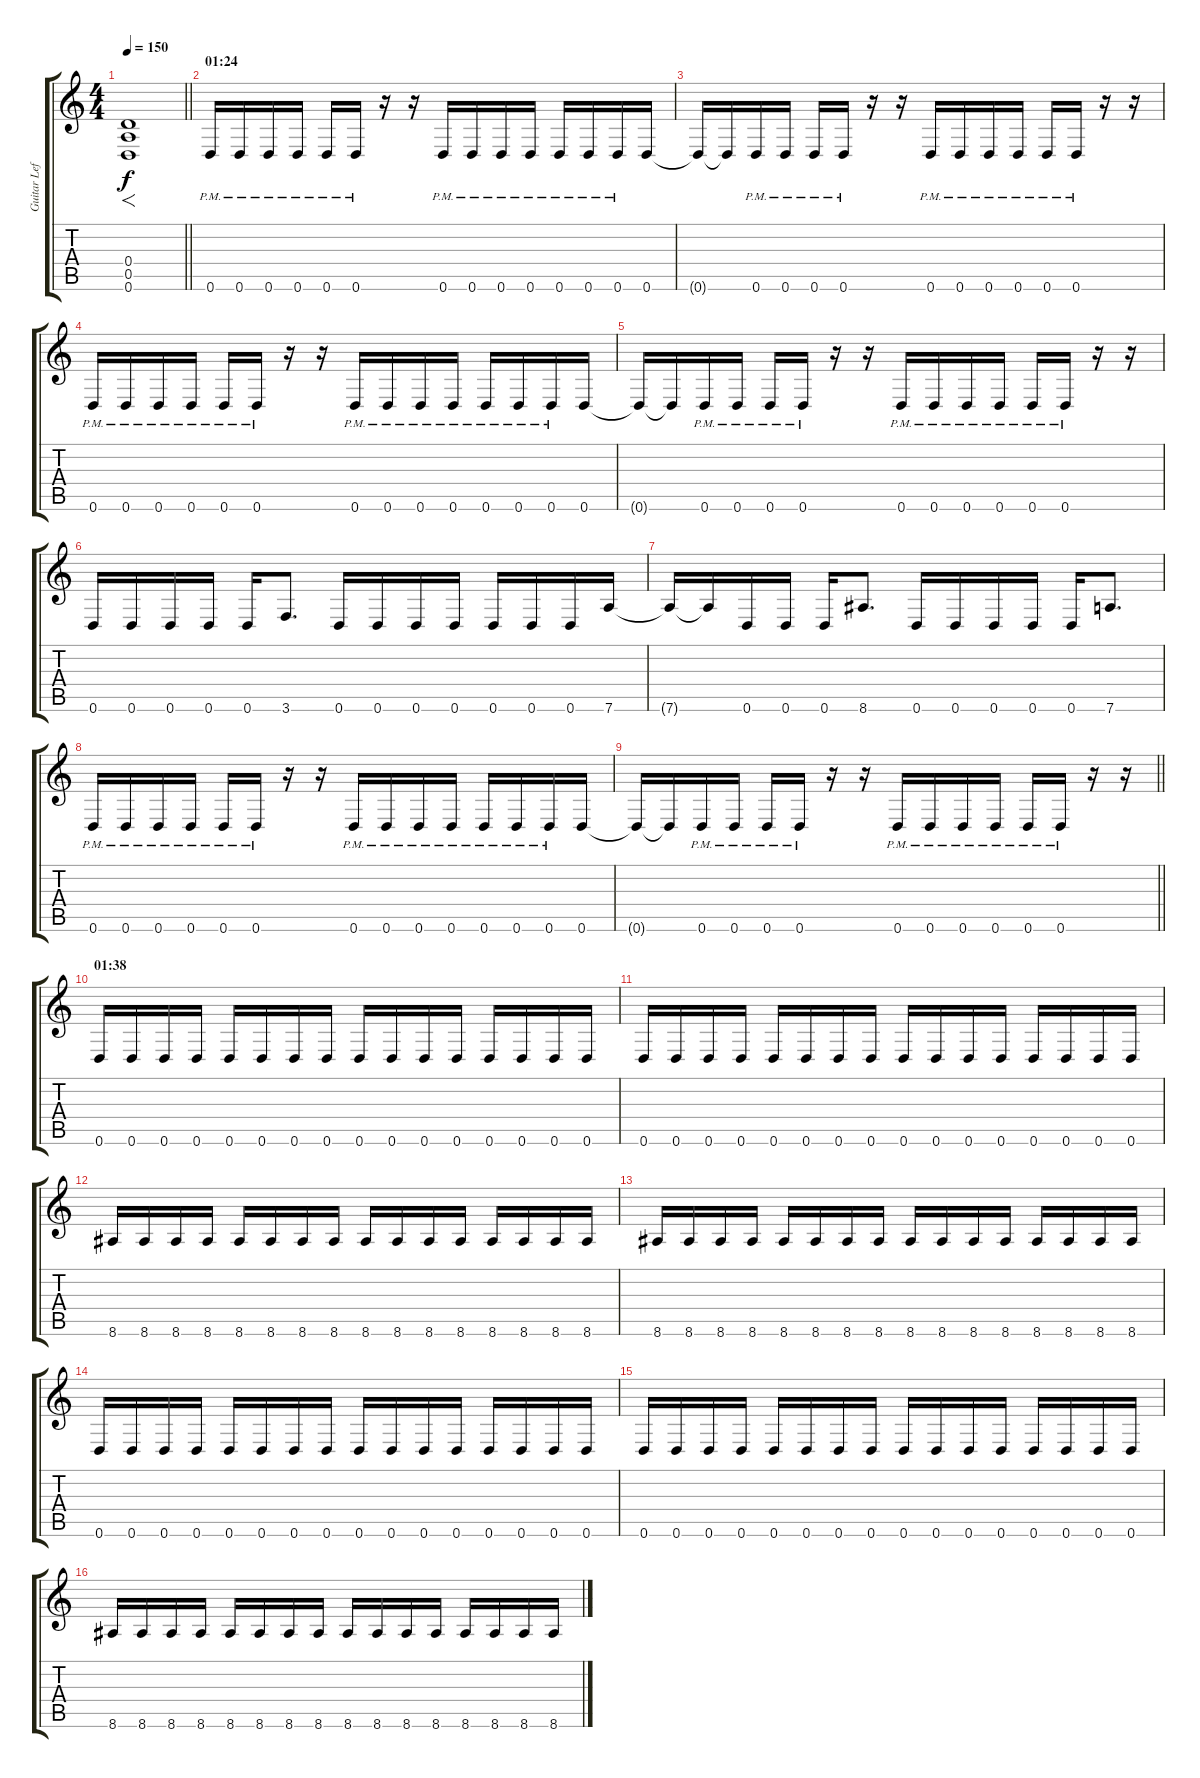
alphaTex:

\track ("Guitar Left" "Guitar Lef") {instrument overdrivenguitar}
\staff {score tabs}
\tuning (E4 B3 G3 D3 A2 D2) {hide}
\ts (4 4)
\tempo 150
\clef g2
\barLineRight lightlight
\ks c
(0.4 0.5 0.6).1{f dy f} |
\section ("" "01:24")
0.6{pm}.16 0.6{pm}.16 0.6{pm}.16 0.6{pm}.16 0.6{pm}.16 0.6{pm}.16 r.16 r.16 0.6{pm}.16 0.6{pm}.16 0.6{pm}.16 0.6{pm}.16 0.6{pm}.16 0.6{pm}.16 0.6{pm}.16 0.6.16 |
0.6{t}.16 0.6{t}.16 0.6{pm}.16 0.6{pm}.16 0.6{pm}.16 0.6{pm}.16 r.16 r.16 0.6{pm}.16 0.6{pm}.16 0.6{pm}.16 0.6{pm}.16 0.6{pm}.16 0.6{pm}.16 r.16 r.16 |
0.6{pm}.16 0.6{pm}.16 0.6{pm}.16 0.6{pm}.16 0.6{pm}.16 0.6{pm}.16 r.16 r.16 0.6{pm}.16 0.6{pm}.16 0.6{pm}.16 0.6{pm}.16 0.6{pm}.16 0.6{pm}.16 0.6{pm}.16 0.6.16 |
0.6{t}.16 0.6{t}.16 0.6{pm}.16 0.6{pm}.16 0.6{pm}.16 0.6{pm}.16 r.16 r.16 0.6{pm}.16 0.6{pm}.16 0.6{pm}.16 0.6{pm}.16 0.6{pm}.16 0.6{pm}.16 r.16 r.16 |
0.6.16 0.6.16 0.6.16 0.6.16 0.6.16 3.6.8{d} 0.6.16 0.6.16 0.6.16 0.6.16 0.6.16 0.6.16 0.6.16 7.6.16 |
7.6{t}.16 7.6{t}.16 0.6.16 0.6.16 0.6.16 8.6.8{d} 0.6.16 0.6.16 0.6.16 0.6.16 0.6.16 7.6.8{d} |
0.6{pm}.16 0.6{pm}.16 0.6{pm}.16 0.6{pm}.16 0.6{pm}.16 0.6{pm}.16 r.16 r.16 0.6{pm}.16 0.6{pm}.16 0.6{pm}.16 0.6{pm}.16 0.6{pm}.16 0.6{pm}.16 0.6{pm}.16 0.6.16 |
\barLineRight lightlight
0.6{t}.16 0.6{t}.16 0.6{pm}.16 0.6{pm}.16 0.6{pm}.16 0.6{pm}.16 r.16 r.16 0.6{pm}.16 0.6{pm}.16 0.6{pm}.16 0.6{pm}.16 0.6{pm}.16 0.6{pm}.16 r.16 r.16 |
\section ("" "01:38")
0.6.16 0.6.16 0.6.16 0.6.16 0.6.16 0.6.16 0.6.16 0.6.16 0.6.16 0.6.16 0.6.16 0.6.16 0.6.16 0.6.16 0.6.16 0.6.16 |
0.6.16 0.6.16 0.6.16 0.6.16 0.6.16 0.6.16 0.6.16 0.6.16 0.6.16 0.6.16 0.6.16 0.6.16 0.6.16 0.6.16 0.6.16 0.6.16 |
8.6.16 8.6.16 8.6.16 8.6.16 8.6.16 8.6.16 8.6.16 8.6.16 8.6.16 8.6.16 8.6.16 8.6.16 8.6.16 8.6.16 8.6.16 8.6.16 |
8.6.16 8.6.16 8.6.16 8.6.16 8.6.16 8.6.16 8.6.16 8.6.16 8.6.16 8.6.16 8.6.16 8.6.16 8.6.16 8.6.16 8.6.16 8.6.16 |
0.6.16 0.6.16 0.6.16 0.6.16 0.6.16 0.6.16 0.6.16 0.6.16 0.6.16 0.6.16 0.6.16 0.6.16 0.6.16 0.6.16 0.6.16 0.6.16 |
0.6.16 0.6.16 0.6.16 0.6.16 0.6.16 0.6.16 0.6.16 0.6.16 0.6.16 0.6.16 0.6.16 0.6.16 0.6.16 0.6.16 0.6.16 0.6.16 |
8.6.16 8.6.16 8.6.16 8.6.16 8.6.16 8.6.16 8.6.16 8.6.16 8.6.16 8.6.16 8.6.16 8.6.16 8.6.16 8.6.16 8.6.16 8.6.16
